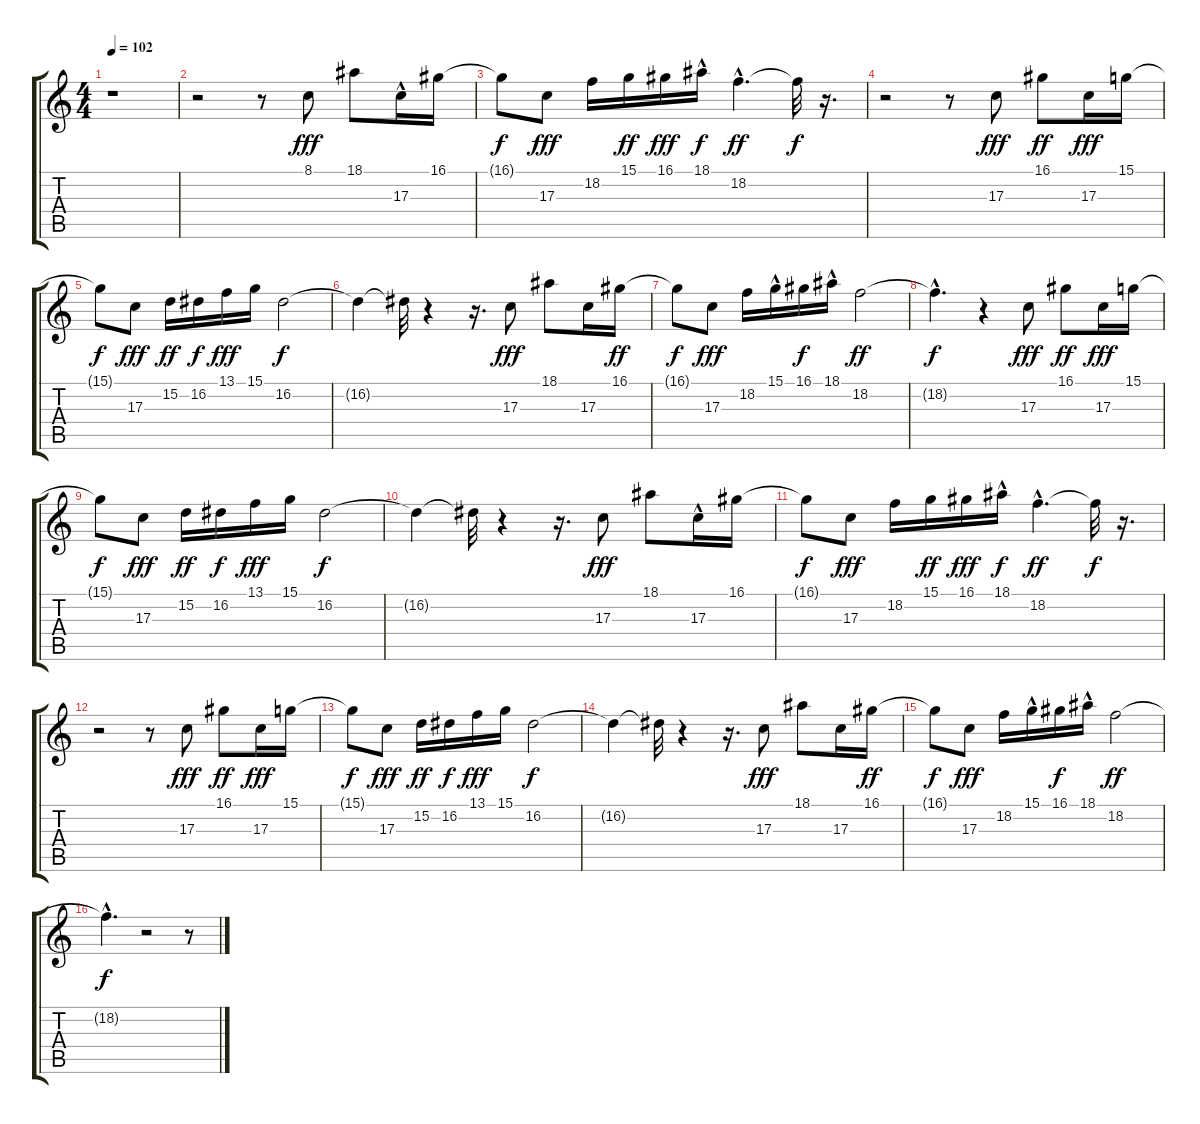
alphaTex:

\track "" {instrument brightacousticpiano}
\staff {score tabs}
\tuning (E4 B3 G3 D3 A2 E2) {hide}
\ts (4 4)
\tempo 102
\clef g2
\ks c
r.1{dy f} |
r.2 r.8 8.1.8{dy fff} 18.1.8 17.3{hac}.16 16.1.16 |
16.1{t}.8{dy f} 17.3.8{dy fff} 18.2.16 15.1.16{dy ff} 16.1.16{dy fff} 18.1{hac}.16{dy f} 18.2{hac}.4{d dy ff} 18.2{t}.32{dy f} r.16{d} |
r.2 r.8 17.3.8{dy fff} 16.1.8{dy ff} 17.3.16{dy fff} 15.1.16 |
15.1{t}.8{dy f} 17.3.8{dy fff} 15.2.16{dy ff} 16.2.16{dy f} 13.1.16{dy fff} 15.1.16 16.2.2{dy f} |
16.2{t}.4 16.2{t}.32 r.4 r.16{d} 17.3.8{dy fff} 18.1.8 17.3.16 16.1.16{dy ff} |
16.1{t}.8{dy f} 17.3.8{dy fff} 18.2.16 15.1{hac}.16 16.1.16{dy f} 18.1{hac}.16 18.2.2{dy ff} |
18.2{hac t}.4{d dy f} r.4 17.3.8{dy fff} 16.1.8{dy ff} 17.3.16{dy fff} 15.1.16 |
15.1{t}.8{dy f} 17.3.8{dy fff} 15.2.16{dy ff} 16.2.16{dy f} 13.1.16{dy fff} 15.1.16 16.2.2{dy f} |
16.2{t}.4 16.2{t}.32 r.4 r.16{d} 17.3.8{dy fff} 18.1.8 17.3{hac}.16 16.1.16 |
16.1{t}.8{dy f} 17.3.8{dy fff} 18.2.16 15.1.16{dy ff} 16.1.16{dy fff} 18.1{hac}.16{dy f} 18.2{hac}.4{d dy ff} 18.2{t}.32{dy f} r.16{d} |
r.2 r.8 17.3.8{dy fff} 16.1.8{dy ff} 17.3.16{dy fff} 15.1.16 |
15.1{t}.8{dy f} 17.3.8{dy fff} 15.2.16{dy ff} 16.2.16{dy f} 13.1.16{dy fff} 15.1.16 16.2.2{dy f} |
16.2{t}.4 16.2{t}.32 r.4 r.16{d} 17.3.8{dy fff} 18.1.8 17.3.16 16.1.16{dy ff} |
16.1{t}.8{dy f} 17.3.8{dy fff} 18.2.16 15.1{hac}.16 16.1.16{dy f} 18.1{hac}.16 18.2.2{dy ff} |
18.2{hac t}.4{d dy f} r.2 r.8
